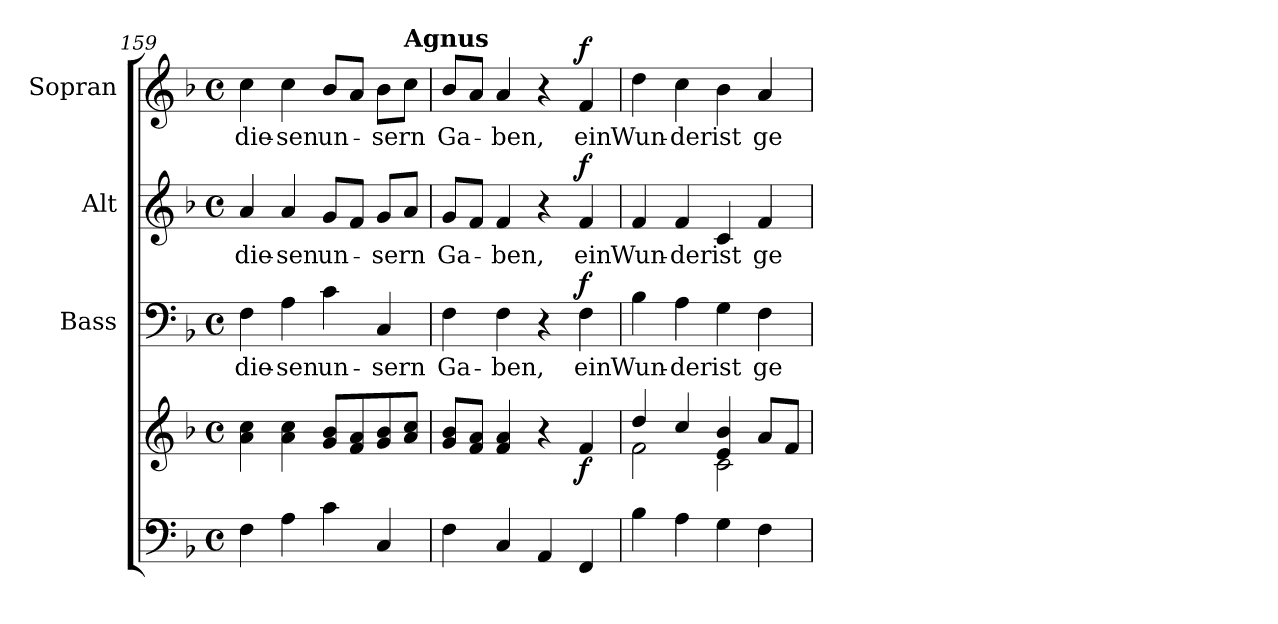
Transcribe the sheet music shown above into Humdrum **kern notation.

**kern	**kern	**dynam	**kern	**text	**dynam	**kern	**text	**dynam	**kern	**text	**dynam
*part4	*part4	*part4	*part3	*part3	*part3	*part2	*part2	*part2	*part1	*part1	*part1
*staff5	*staff4	*staff4/5	*staff3	*staff3	*staff3	*staff2	*staff2	*staff2	*staff1	*staff1	*staff1
*	*	*	*I"Bass	*	*	*I"Alt	*	*	*I"Sopran	*	*
*	*	*	*I'B.	*	*	*I'A.	*	*	*I'S.	*	*
*clefF4	*clefG2	*	*clefF4	*	*	*clefG2	*	*	*clefG2	*	*
*k[b-]	*k[b-]	*	*k[b-]	*	*	*k[b-]	*	*	*k[b-]	*	*
*F:	*F:	*	*F:	*	*	*F:	*	*	*F:	*	*
*M4/4	*M4/4	*	*M4/4	*	*	*M4/4	*	*	*M4/4	*	*
*met(c)	*met(c)	*	*met(c)	*	*	*met(c)	*	*	*met(c)	*	*
=159	=159	=159	=159	=159	=159	=159	=159	=159	=159	=159	=159
!	!	!	!	!LO:LY:b	!	!	!LO:LY:b	!	!	!LO:LY:b	!
4F\	4a\ 4cc\	.	4F\	die-	.	4a/	die-	.	4cc\	die-	.
!	!	!	!	!LO:LY:b	!	!	!LO:LY:b	!	!	!LO:LY:b	!
4A\	4a\ 4cc\	.	4A\	-sen	.	4a/	-sen	.	4cc\	-sen	.
!	!	!	!	!LO:LY:b	!	!	!LO:LY:b	!	!	!LO:LY:b	!
4c\	8g/ 8b-/L	.	4c\	un-	.	8g/L	un-	.	8b-/L	un-	.
.	8f/ 8a/	.	.	.	.	8f/J	.	.	8a/J	.	.
!	!	!	!	!LO:LY:b	!	!	!LO:LY:b	!	!	!LO:LY:b	!
4C/	8g/ 8b-/	.	4C/	-sern	.	8g/L	-sern	.	8b-\L	-sern	.
!	!	!	!	!	!	!	!	!	!LO:TX:a:B:t=Agnus	!	!
.	8a/ 8cc/J	.	.	.	.	8a/J	.	.	8cc\J	.	.
=160	=160	=160	=160	=160	=160	=160	=160	=160	=160	=160	=160
!	!	!	!	!LO:LY:b	!	!	!LO:LY:b	!	!	!LO:LY:b	!
4F\	8g/ 8b-/L	.	4F\	Ga-	.	8g/L	Ga-	.	8b-/L	Ga-	.
.	8f/ 8a/J	.	.	.	.	8f/J	.	.	8a/J	.	.
!	!	!	!	!LO:LY:b	!	!	!LO:LY:b	!	!	!LO:LY:b	!
4C/	4f/ 4a/	.	4F\	-ben,	.	4f/	-ben,	.	4a/	-ben,	.
4AA/	4r	.	4r	.	.	4r	.	.	4r	.	.
!	!	!LO:DY:b	!	!LO:LY:b	!LO:DY:a	!	!LO:LY:b	!LO:DY:a	!	!LO:LY:b	!LO:DY:a
4FF/	4f/	f	4F\	ein	f	4f/	ein	f	4f/	ein	f
=161	=161	=161	=161	=161	=161	=161	=161	=161	=161	=161	=161
*	*^	*	*	*	*	*	*	*	*	*	*
!	!	!	!	!	!LO:LY:b	!	!	!LO:LY:b	!	!	!LO:LY:b	!
4B-\	4dd/	2f\	.	4B-\	Wun-	.	4f/	Wun-	.	4dd\	Wun-	.
!	!	!	!	!	!LO:LY:b	!	!	!LO:LY:b	!	!	!LO:LY:b	!
4A\	4cc/	.	.	4A\	-der	.	4f/	-der	.	4cc\	-der	.
!	!	!	!	!	!LO:LY:b	!	!	!LO:LY:b	!	!	!LO:LY:b	!
4G\	4e/ 4b-/	2c\	.	4G\	ist	.	4c/	ist	.	4b-\	ist	.
!	!	!	!	!	!LO:LY:b	!	!	!LO:LY:b	!	!	!LO:LY:b	!
4F\	8a/L	.	.	4F\	ge-	.	4f/	ge-	.	4a/	ge-	.
.	8f/J	.	.	.	.	.	.	.	.	.	.	.
*	*v	*v	*	*	*	*	*	*	*	*	*	*
=	=	=	=	=	=	=	=	=	=	=	=
*-	*-	*-	*-	*-	*-	*-	*-	*-	*-	*-	*-
